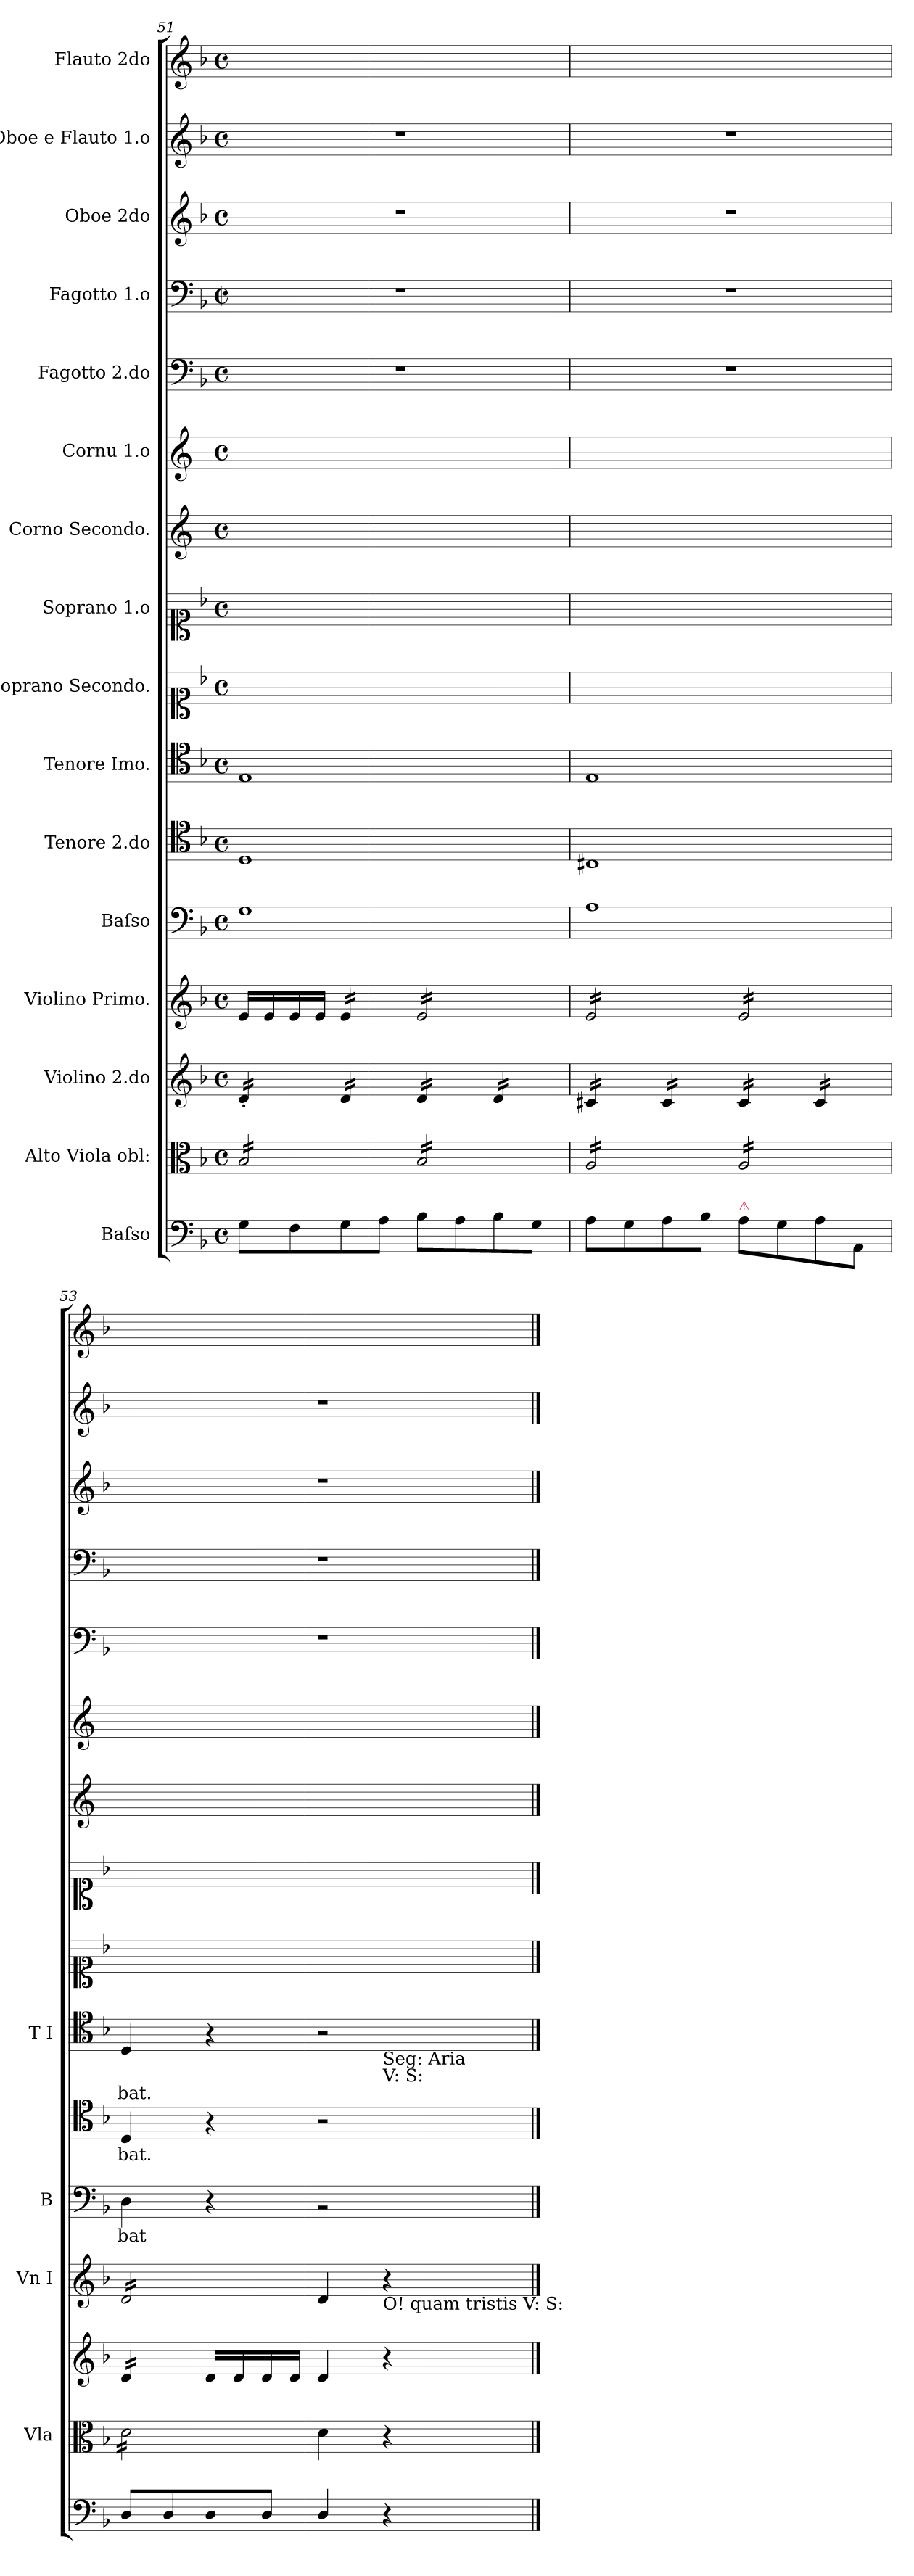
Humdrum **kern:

**kern	**kern	**kern	**kern	**kern	**text	**kern	**text	**kern	**text	**kern	**kern	**kern	**kern	**kern	**kern	**kern	**kern	**kern
*part16	*part15	*part14	*part13	*part12	*part12	*part11	*part11	*part10	*part10	*part9	*part8	*part7	*part6	*part5	*part4	*part3	*part2	*part1
*staff16	*staff15	*staff14	*staff13	*staff12	*staff12	*staff11	*staff11	*staff10	*staff10	*staff9	*staff8	*staff7	*staff6	*staff5	*staff4	*staff3	*staff2	*staff1
*I"Baſso	*I"Alto Viola obl:	*I"Violino 2.do	*I"Violino Primo.	*I"Baſso	*	*I"Tenore 2.do	*	*I"Tenore Imo.	*	*I"Soprano Secondo.	*I"Soprano 1.o	*I"Corno Secondo.	*I"Cornu 1.o	*I"Fagotto 2.do	*I"Fagotto 1.o	*I"Oboe 2do	*I"Oboe e Flauto 1.o	*I"Flauto 2do
*	*I'Vla	*	*I'Vn I	*I'B	*	*	*	*I'T I	*	*	*	*	*	*	*	*	*	*
*clefF4	*clefC3	*clefG2	*clefG2	*clefF4	*	*clefC4	*	*clefC4	*	*clefC1	*clefC1	*clefG2	*clefG2	*clefF4	*clefF4	*clefG2	*clefG2	*clefG2
*	*	*	*	*	*	*	*	*	*	*	*	*ITrd4c7	*ITrd4c7	*	*	*	*	*
*k[b-]	*k[b-]	*k[b-]	*k[b-]	*k[b-]	*	*k[b-]	*	*k[b-]	*	*k[b-]	*k[b-]	*k[b-]	*k[b-]	*k[b-]	*k[b-]	*k[b-]	*k[b-]	*k[b-]
*d:	*d:	*d:	*d:	*d:	*	*d:	*	*d:	*	*d:	*d:	*d:	*d:	*d:	*d:	*d:	*d:	*d:
*M4/4	*M4/4	*M4/4	*M4/4	*M4/4	*	*M4/4	*	*M4/4	*	*M4/4	*M4/4	*M4/4	*M4/4	*M4/4	*M4/4	*M4/4	*M4/4	*M4/4
*met(c)	*met(c)	*met(c)	*met(c)	*met(c)	*	*met(c)	*	*met(c)	*	*met(c)	*met(c)	*met(c)	*met(c)	*met(c)	*met(c|)	*met(c)	*met(c)	*met(c)
=51	=51	=51	=51	=51	=51	=51	=51	=51	=51	=51	=51	=51	=51	=51	=51	=51	=51	=51
!	!	!LO:TX:b:color=crimson:t=⚠	!	!	!	!	!	!	!	!	!	!	!	!	!	!	!	!
*	*tremolo	*	*	*	*	*	*	*	*	*	*	*	*	*	*	*	*	*
*	*	*tremolo	*	*	*	*	*	*	*	*	*	*	*	*	*	*	*	*
8G\L	16B-/LL	16d'/LL	16e/LL	1G\	.	1D/	.	1E/	.	1ryy	1ryy	1ryy	1ryy	1r	1r	1r	1r	1ryy
.	16B-/	16d'/	16e/	.	.	.	.	.	.	.	.	.	.	.	.	.	.	.
8F\	16B-/	16d'/	16e/	.	.	.	.	.	.	.	.	.	.	.	.	.	.	.
.	16B-/	16d'/JJ	16e/JJ	.	.	.	.	.	.	.	.	.	.	.	.	.	.	.
*	*	*	*tremolo	*	*	*	*	*	*	*	*	*	*	*	*	*	*	*
8G\	16B-/	16d/LL	16e/LL	.	.	.	.	.	.	.	.	.	.	.	.	.	.	.
.	16B-/	16d/	16e/	.	.	.	.	.	.	.	.	.	.	.	.	.	.	.
8A\J	16B-/	16d/	16e/	.	.	.	.	.	.	.	.	.	.	.	.	.	.	.
.	16B-/JJ	16d/JJ	16e/JJ	.	.	.	.	.	.	.	.	.	.	.	.	.	.	.
8B-\L	16B-/LL	16d/LL	16e/LL	.	.	.	.	.	.	.	.	.	.	.	.	.	.	.
.	16B-/	16d/	16e/	.	.	.	.	.	.	.	.	.	.	.	.	.	.	.
8A\	16B-/	16d/	16e/	.	.	.	.	.	.	.	.	.	.	.	.	.	.	.
.	16B-/	16d/JJ	16e/	.	.	.	.	.	.	.	.	.	.	.	.	.	.	.
8B-\	16B-/	16d/LL	16e/	.	.	.	.	.	.	.	.	.	.	.	.	.	.	.
.	16B-/	16d/	16e/	.	.	.	.	.	.	.	.	.	.	.	.	.	.	.
8G\J	16B-/	16d/	16e/	.	.	.	.	.	.	.	.	.	.	.	.	.	.	.
.	16B-/JJ	16d/JJ	16e/JJ	.	.	.	.	.	.	.	.	.	.	.	.	.	.	.
=52	=52	=52	=52	=52	=52	=52	=52	=52	=52	=52	=52	=52	=52	=52	=52	=52	=52	=52
8A\L	16A/LL	16c#X/LL	16e/LL	1A\	.	1C#X/	.	1E/	.	1ryy	1ryy	1ryy	1ryy	1r	1r	1r	1r	1ryy
.	16A/	16c#X/	16e/	.	.	.	.	.	.	.	.	.	.	.	.	.	.	.
8G\	16A/	16c#X/	16e/	.	.	.	.	.	.	.	.	.	.	.	.	.	.	.
.	16A/	16c#X/JJ	16e/	.	.	.	.	.	.	.	.	.	.	.	.	.	.	.
8A\	16A/	16c#/LL	16e/	.	.	.	.	.	.	.	.	.	.	.	.	.	.	.
.	16A/	16c#/	16e/	.	.	.	.	.	.	.	.	.	.	.	.	.	.	.
8B-\J	16A/	16c#/	16e/	.	.	.	.	.	.	.	.	.	.	.	.	.	.	.
.	16A/JJ	16c#/JJ	16e/JJ	.	.	.	.	.	.	.	.	.	.	.	.	.	.	.
!LO:TX:a:color=crimson:t=⚠	!	!	!	!	!	!	!	!	!	!	!	!	!	!	!	!	!	!
8A\L	16A/LL	16c#/LL	16e/LL	.	.	.	.	.	.	.	.	.	.	.	.	.	.	.
.	16A/	16c#/	16e/	.	.	.	.	.	.	.	.	.	.	.	.	.	.	.
8G\	16A/	16c#/	16e/	.	.	.	.	.	.	.	.	.	.	.	.	.	.	.
.	16A/	16c#/JJ	16e/	.	.	.	.	.	.	.	.	.	.	.	.	.	.	.
8A\	16A/	16c#/LL	16e/	.	.	.	.	.	.	.	.	.	.	.	.	.	.	.
.	16A/	16c#/	16e/	.	.	.	.	.	.	.	.	.	.	.	.	.	.	.
8AA/J	16A/	16c#/	16e/	.	.	.	.	.	.	.	.	.	.	.	.	.	.	.
.	16A/JJ	16c#/JJ	16e/JJ	.	.	.	.	.	.	.	.	.	.	.	.	.	.	.
=53	=53	=53	=53	=53	=53	=53	=53	=53	=53	=53	=53	=53	=53	=53	=53	=53	=53	=53
*	*	*	*	*	*	*	*	*^	*	*	*	*	*	*	*	*	*	*
8D/L	16d\LL	16d/LL	16d/LL	4D\	-bat	4D/	-bat.	4D/	2.ryy	-bat.	1ryy	1ryy	1ryy	1ryy	1r	1r	1r	1r	1ryy
.	16d\	16d/	16d/	.	.	.	.	.	.	.	.	.	.	.	.	.	.	.	.
8D/	16d\	16d/	16d/	.	.	.	.	.	.	.	.	.	.	.	.	.	.	.	.
.	16d\	16d/JJ	16d/	.	.	.	.	.	.	.	.	.	.	.	.	.	.	.	.
*	*	*Xtremolo	*	*	*	*	*	*	*	*	*	*	*	*	*	*	*	*	*
8D/	16d\	16d/LL	16d/	4r	.	4r	.	4r	.	.	.	.	.	.	.	.	.	.	.
.	16d\	16d/	16d/	.	.	.	.	.	.	.	.	.	.	.	.	.	.	.	.
8D/J	16d\	16d/	16d/	.	.	.	.	.	.	.	.	.	.	.	.	.	.	.	.
.	16d\JJ	16d/JJ	16d/JJ	.	.	.	.	.	.	.	.	.	.	.	.	.	.	.	.
*	*	*	*Xtremolo	*	*	*	*	*	*	*	*	*	*	*	*	*	*	*	*
*	*Xtremolo	*	*	*	*	*	*	*	*	*	*	*	*	*	*	*	*	*	*
4D/	4d\	4d/	4d/	2rBB	.	2r	.	2r	.	.	.	.	.	.	.	.	.	.	.
!	!	!	!	!	!	!	!	!	!LO:TX:b:t=Seg&colon; Aria\nV&colon; S&colon;	!	!	!	!	!	!	!	!	!	!
!	!	!	!LO:TX:b:t=O! quam tristis V&colon; S&colon;	!	!	!	!	!	!	!	!	!	!	!	!	!	!	!	!
4r	4r	4r	4r	.	.	.	.	.	4ryy	.	.	.	.	.	.	.	.	.	.
*	*	*	*	*	*	*	*	*v	*v	*	*	*	*	*	*	*	*	*	*
==	==	==	==	==	==	==	==	==	==	==	==	==	==	==	==	==	==	==
*-	*-	*-	*-	*-	*-	*-	*-	*-	*-	*-	*-	*-	*-	*-	*-	*-	*-	*-
